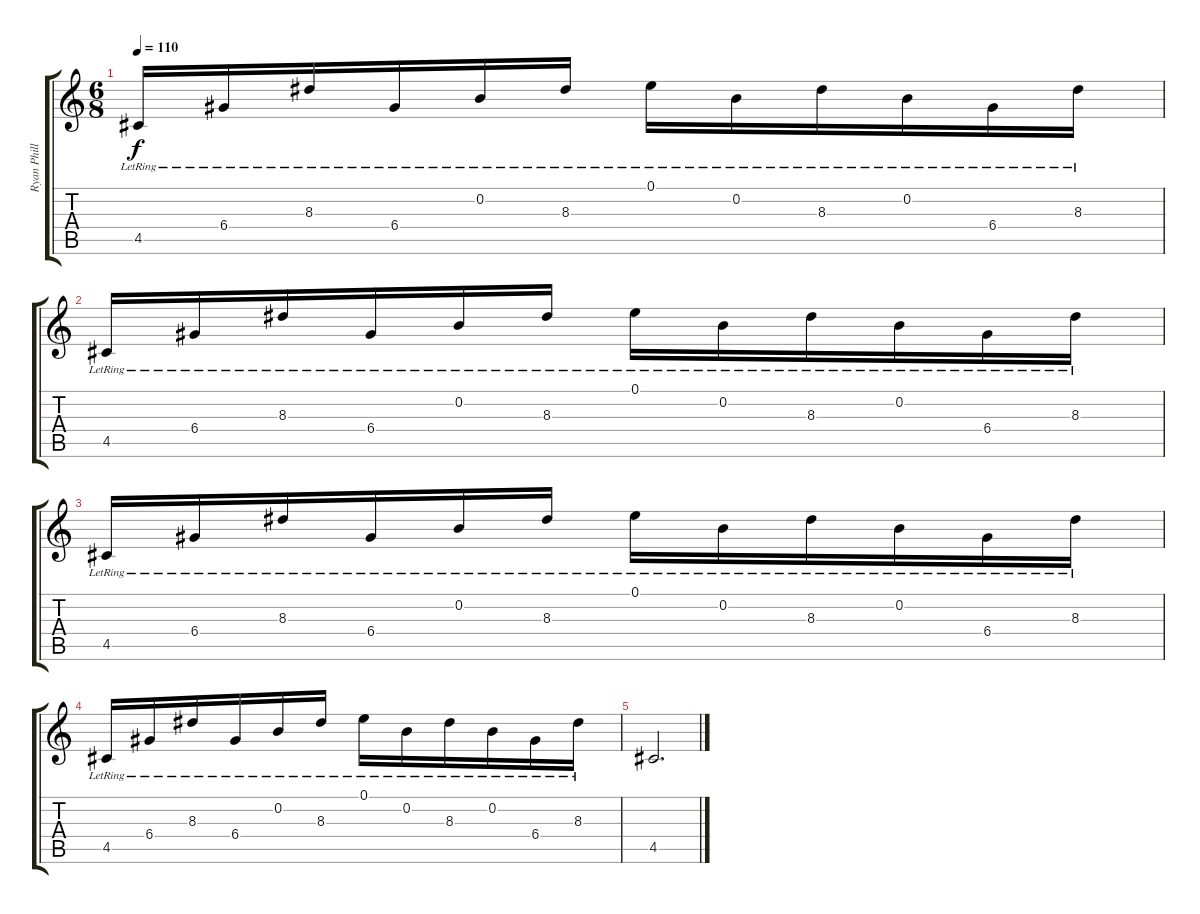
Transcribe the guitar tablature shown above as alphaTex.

\track ("Ryan Phillips | Gtr. 1" "Ryan Phill") {instrument acousticguitarsteel}
\staff {score tabs}
\tuning (E4 B3 G3 D3 A2 E2) {hide}
\ts (6 8)
\tempo 110
\clef g2
\ks c
4.5{lr}.16{dy f} 6.4{lr}.16 8.3{lr}.16 6.4{lr}.16 0.2{lr}.16 8.3{lr}.16 0.1{lr}.16 0.2{lr}.16 8.3{lr}.16 0.2{lr}.16 6.4{lr}.16 8.3{lr}.16 |
4.5{lr}.16 6.4{lr}.16 8.3{lr}.16 6.4{lr}.16 0.2{lr}.16 8.3{lr}.16 0.1{lr}.16 0.2{lr}.16 8.3{lr}.16 0.2{lr}.16 6.4{lr}.16 8.3{lr}.16 |
4.5{lr}.16 6.4{lr}.16 8.3{lr}.16 6.4{lr}.16 0.2{lr}.16 8.3{lr}.16 0.1{lr}.16 0.2{lr}.16 8.3{lr}.16 0.2{lr}.16 6.4{lr}.16 8.3{lr}.16 |
4.5{lr}.16 6.4{lr}.16 8.3{lr}.16 6.4{lr}.16 0.2{lr}.16 8.3{lr}.16 0.1{lr}.16 0.2{lr}.16 8.3{lr}.16 0.2{lr}.16 6.4{lr}.16 8.3{lr}.16 |
4.5.2{d}
